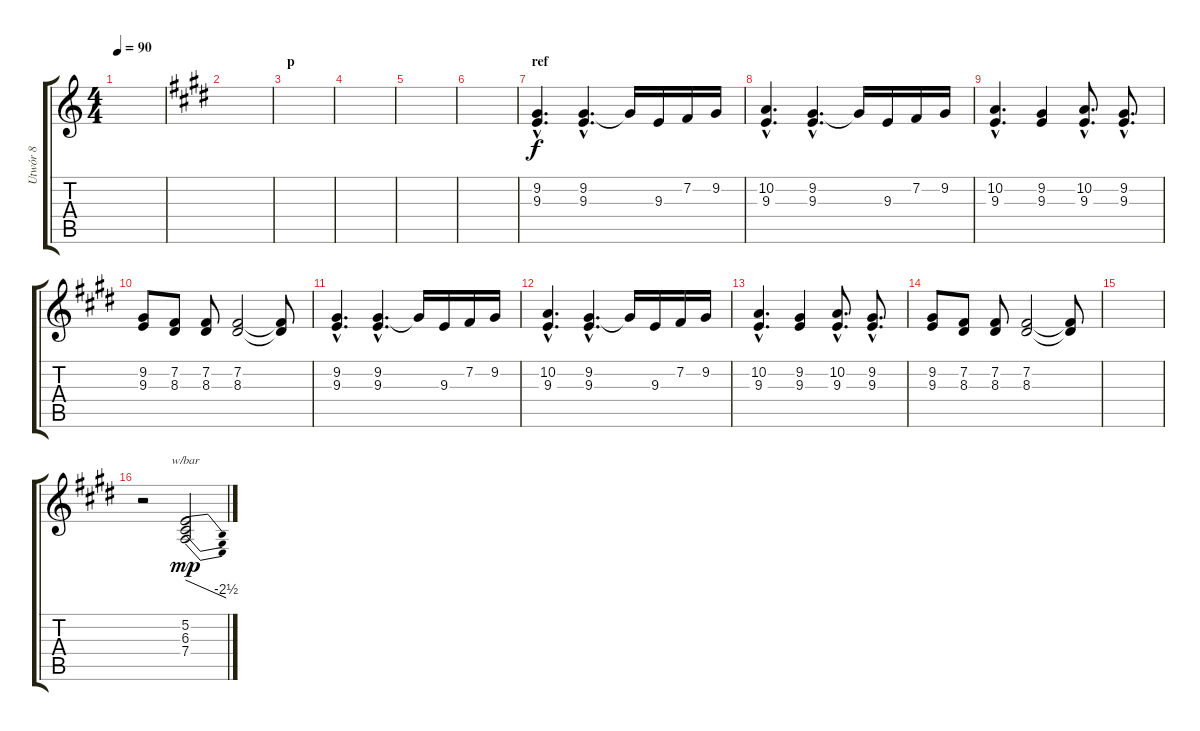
\track ("Utwór 8" "Utwór 8") {instrument fx4atmosphere}
\staff {score tabs}
\tuning (E4 B3 G3 D3 A2 E2) {hide}
\ts (4 4)
\tempo 90
\clef g2
\ks c
|
\ks e
|
\section ("" "p")
|
|
|
|
\section ("" "ref")
(9.2{hac} 9.3{hac}).4{d} (9.2{hac} 9.3{hac}).4{d} 9.2{t}.16 9.3.16 7.2.16 9.2.16 |
(10.2{hac} 9.3{hac}).4{d} (9.2{hac} 9.3{hac}).4{d} 9.2{t}.16 9.3.16 7.2.16 9.2.16 |
(10.2{hac} 9.3{hac}).4{d} (9.2 9.3).4 (10.2{hac} 9.3{hac}).8{d} (9.2{hac} 9.3{hac}).8{d} |
(9.2 9.3).8 (7.2 8.3).8 (7.2 8.3).8 (7.2 8.3).2 (7.2{t} 8.3{t}).8 |
(9.2{hac} 9.3{hac}).4{d} (9.2{hac} 9.3{hac}).4{d} 9.2{t}.16 9.3.16 7.2.16 9.2.16 |
(10.2{hac} 9.3{hac}).4{d} (9.2{hac} 9.3{hac}).4{d} 9.2{t}.16 9.3.16 7.2.16 9.2.16 |
(10.2{hac} 9.3{hac}).4{d} (9.2 9.3).4 (10.2{hac} 9.3{hac}).8{d} (9.2{hac} 9.3{hac}).8{d} |
(9.2 9.3).8 (7.2 8.3).8 (7.2 8.3).8 (7.2 8.3).2 (7.2{t} 8.3{t}).8 |
|
r.2 (5.2 6.3 7.4).2{tbe (dive default 0 0 60 -10) dy mp}
